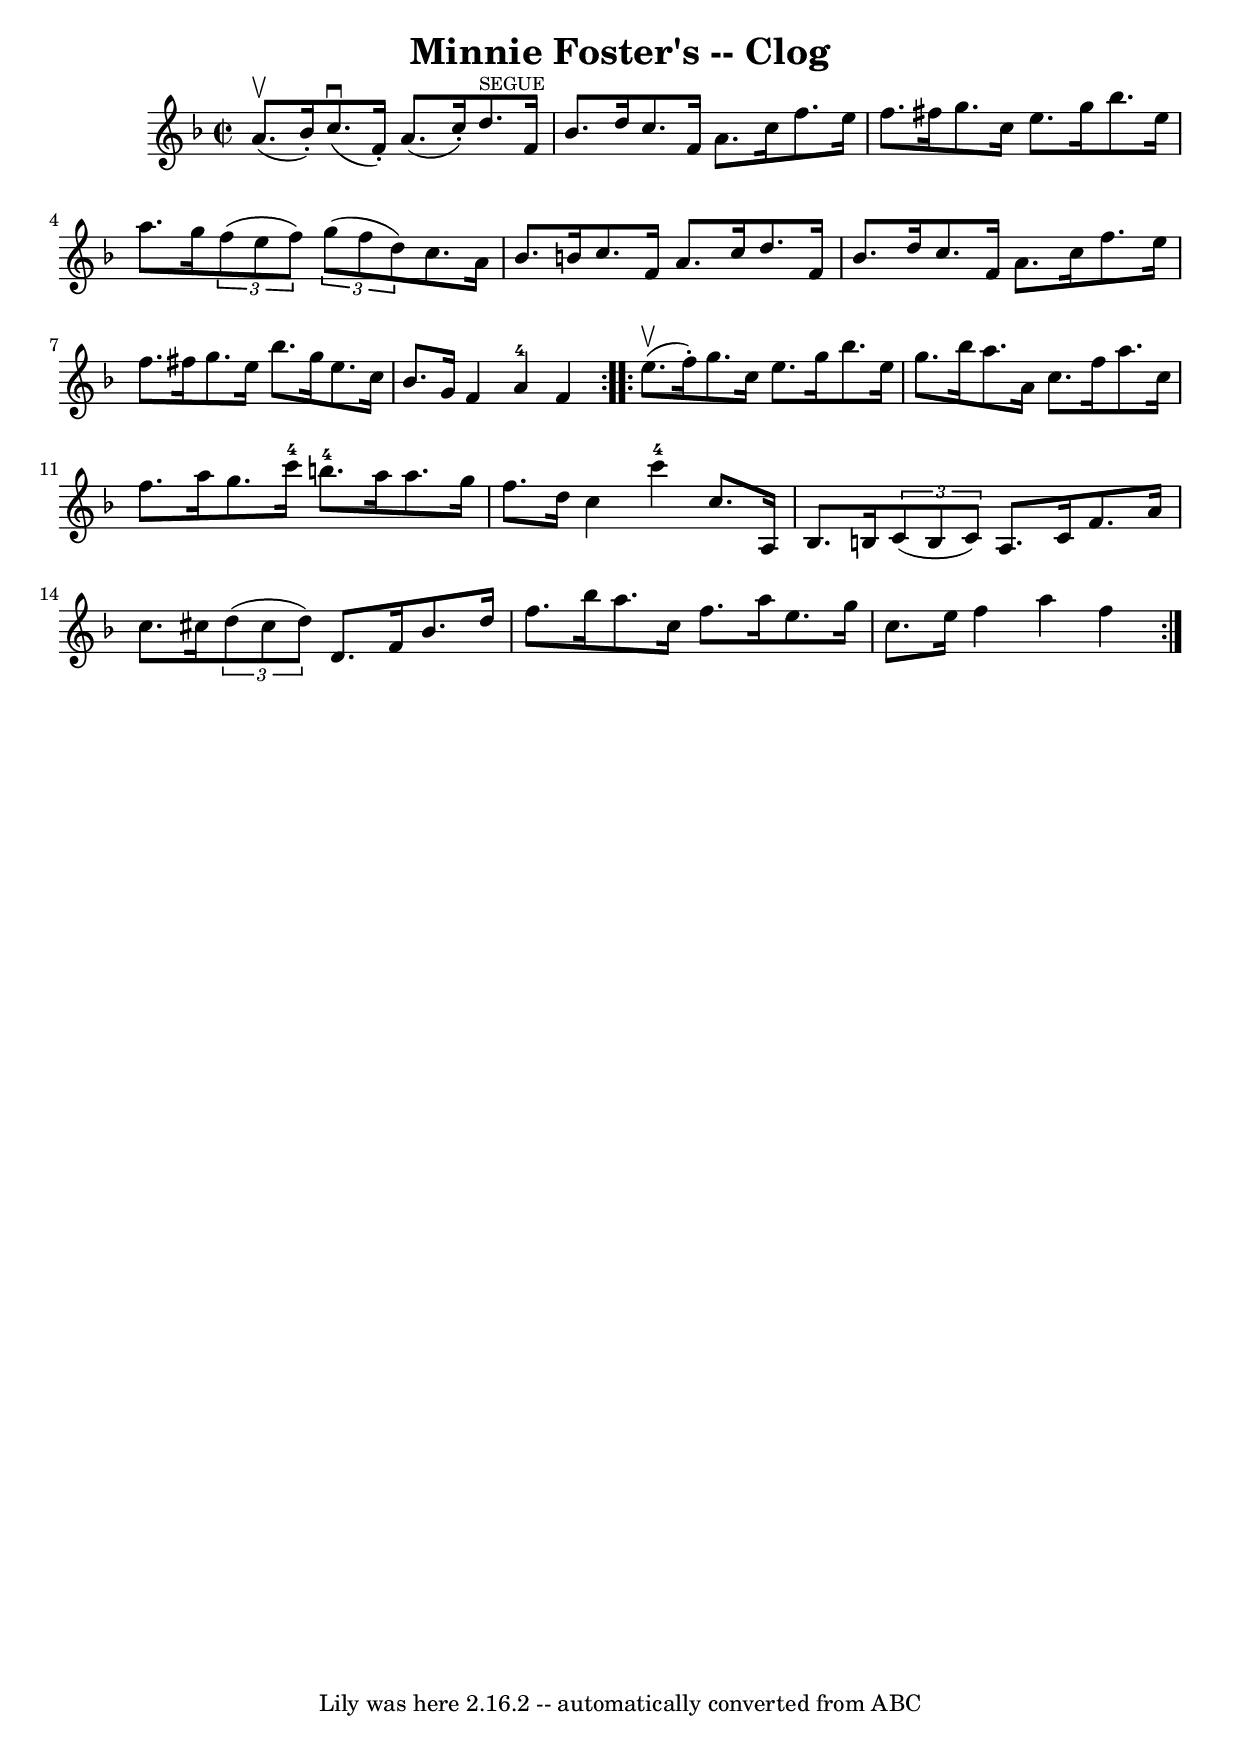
\version "2.7.40"
\include "Mammoth.ily"
\header {
	%% book = "Ryan's Mammoth Collection"
	crossRefNumber = "1"
	footnotes = "\\\\156 929"
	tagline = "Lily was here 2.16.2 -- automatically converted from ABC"
	title = "Minnie Foster's -- Clog"
}
voicedefault =  {


\repeat volta 2 {
\override Staff.TimeSignature #'style = #'C
 \time 2/2 \key f \major a'8.^\upbow(bes'16 -.) |
 c''8. 
^\downbow(f'16 -.) a'8. (c''16 -.) d''8.^\segue f'16    
bes'8. d''16    |
 c''8. f'16 a'8. c''16 f''8. e''16  
 f''8. fis''16    |
 g''8. c''16 e''8. g''16 bes''8.  
 e''16 a''8. g''16    |
   \times 2/3 { f''8 (e''8 f''8  
-) }   \times 2/3 { g''8 (f''8 d''8) } c''8. a'16 bes'8.    
b'16    |
 c''8. f'16 a'8. c''16 d''8. f'16 bes'8.  
 d''16    |
 c''8. f'16 a'8. c''16 f''8. e''16 f''8. 
 fis''16    |
 g''8. e''16 bes''8. g''16 e''8. c''16   
 bes'8. g'16    |
 f'4 a'4-4 f'4  }     \repeat volta 2 {  
 e''8.^\upbow(f''16 -.) |
 g''8. c''16 e''8. g''16    
bes''8. e''16 g''8. bes''16    |
 a''8. a'16 c''8.    
f''16 a''8. c''16 f''8. a''16    |
 g''8. c'''16-4   
b''8.-4 a''16 a''8. g''16 f''8. d''16    |
 c''4     
 c'''4-4 c''8. a16 bes8. b16    |
     \times 2/3 { c'8 (
 b8 c'8) } a8. c'16 f'8. a'16 c''8. cis''16    |
 
  \times 2/3 { d''8 (cis''8 d''8) } d'8. f'16 bes'8.    
d''16 f''8. bes''16    |
 a''8. c''16 f''8. a''16    
e''8. g''16 c''8. e''16    |
 f''4 a''4 f''4  }   
}

\score{
    <<

	\context Staff="default"
	{
	    \voicedefault 
	}

    >>
	\layout {
	}
	\midi {}
}
